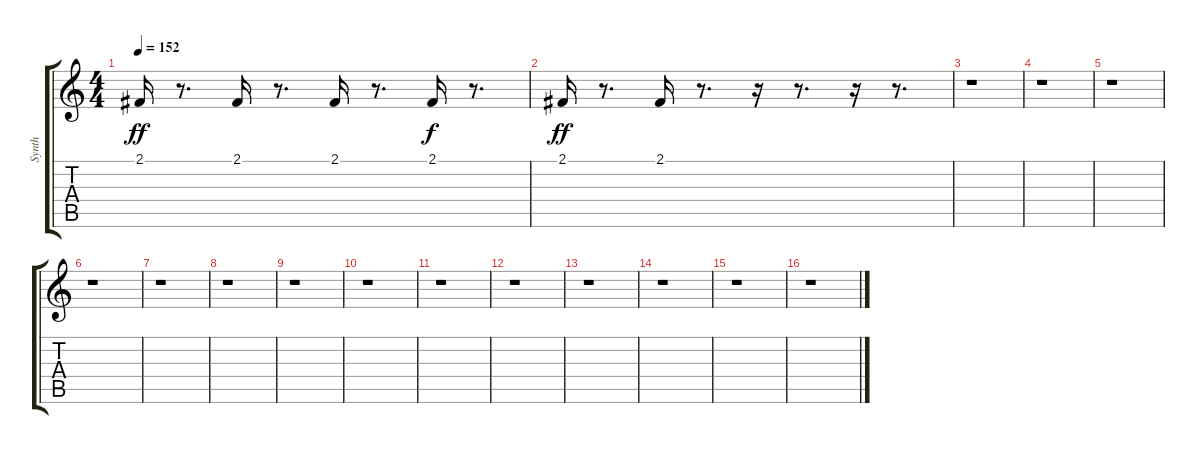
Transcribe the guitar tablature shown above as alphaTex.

\track ("Synth" "Synth") {instrument pad7halo}
\staff {score tabs}
\tuning (E4 B3 G3 D3 A2 E2) {hide}
\ts (4 4)
\tempo 152
\clef g2
\ks c
2.1.16{dy ff} r.8{d} 2.1.16 r.8{d} 2.1.16 r.8{d} 2.1.16{dy f} r.8{d} |
2.1.16{dy ff} r.8{d} 2.1.16 r.8{d} r.16 r.8{d} r.16 r.8{d} |
r.1 |
r.1 |
r.1 |
r.1 |
r.1 |
r.1 |
r.1 |
r.1 |
r.1 |
r.1 |
r.1 |
r.1 |
r.1 |
r.1
